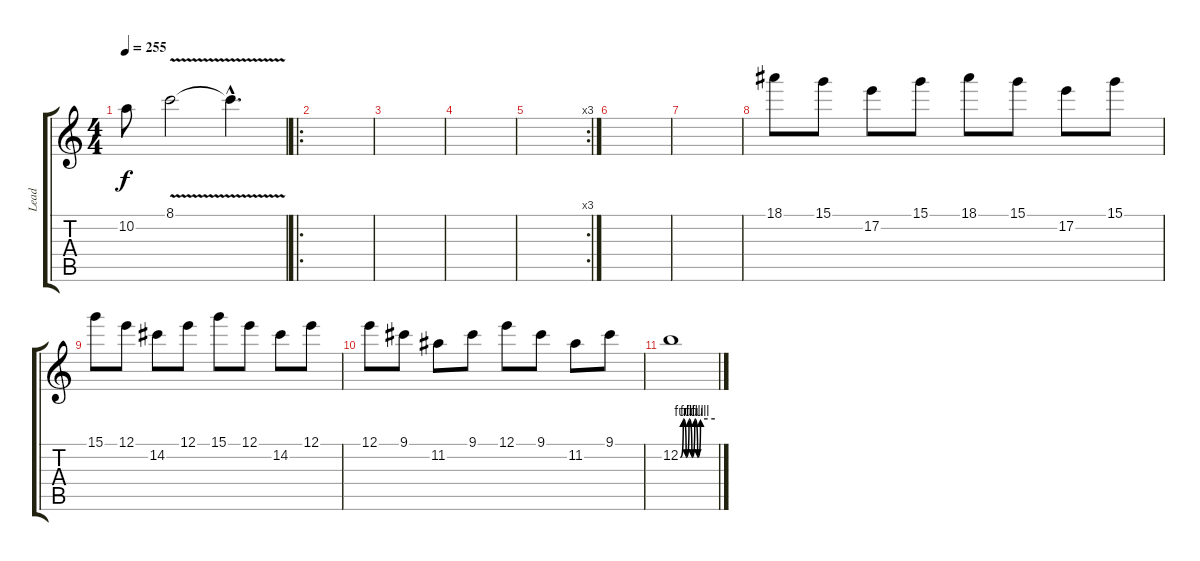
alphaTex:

\track ("Lead" "Lead") {instrument distortionguitar}
\staff {score tabs}
\tuning (E4 B3 G3 D3 A2 E2) {hide}
\ts (4 4)
\tempo 255
\clef g2
\ks c
10.2{t}.8{dy f} 8.1{v}.2 8.1{hac t}.4{d} |
\ro
|
|
|
\rc 3
|
|
|
18.1.8 15.1.8 17.2.8 15.1.8 18.1.8 15.1.8 17.2.8 15.1.8 |
15.1.8 12.1.8 14.2.8 12.1.8 15.1.8 12.1.8 14.2.8 12.1.8 |
12.1.8 9.1.8 11.2.8 9.1.8 12.1.8 9.1.8 11.2.8 9.1.8 |
12.2{be (custom 0 0 5 4 10 0 15 4 20 0 25 4 30 0 35 4 60 4)}.1
